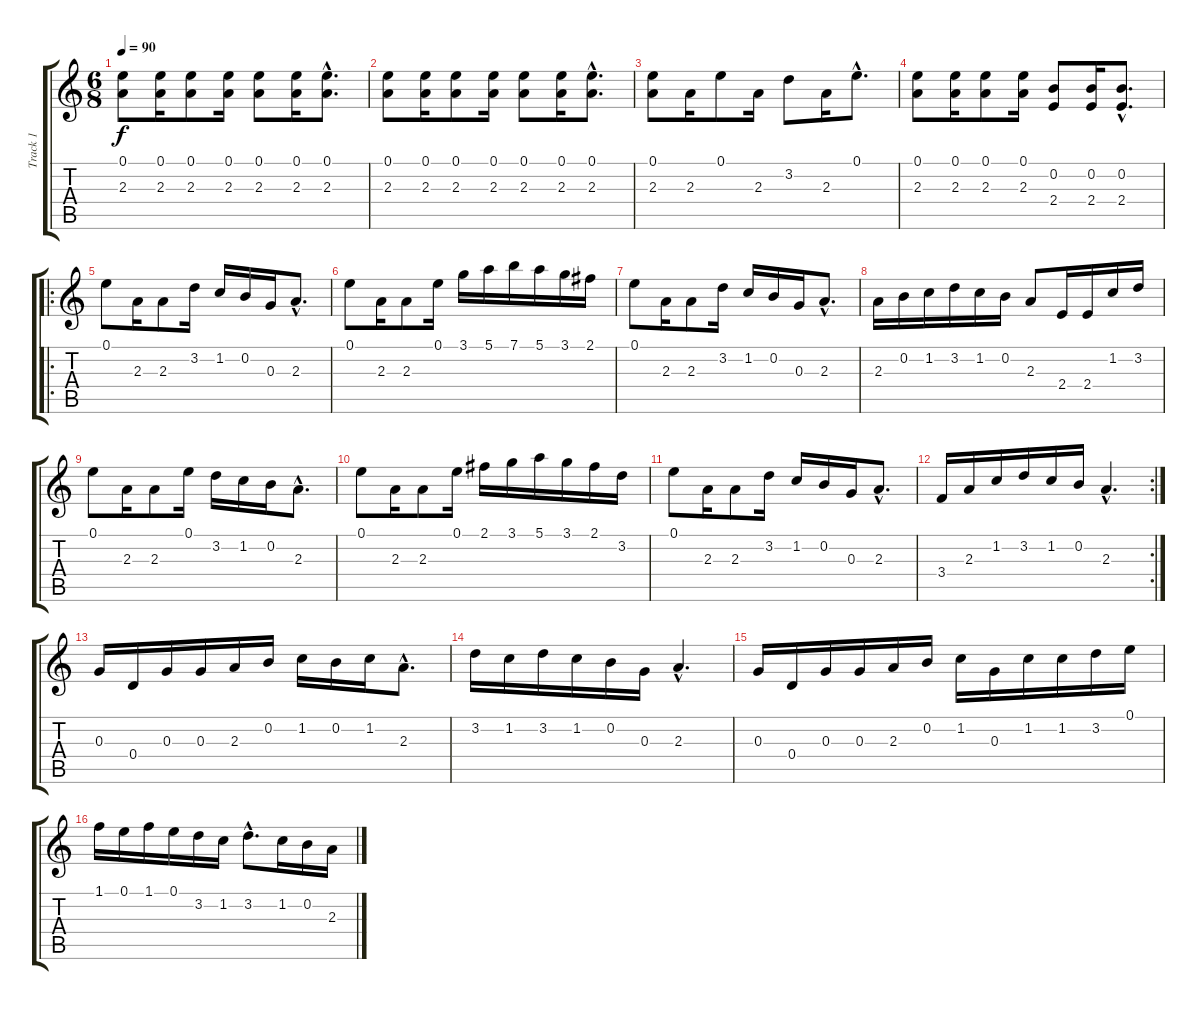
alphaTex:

\track ("Track 1" "Track 1") {instrument acousticguitarsteel}
\staff {score tabs}
\tuning (E4 B3 G3 D3 A2 E2) {hide}
\ts (6 8)
\tempo 90
\clef g2
\ks c
(0.1 2.3).8{dy f instrument acousticguitarsteel} (0.1 2.3).16 (0.1 2.3).8 (0.1 2.3).16 (0.1 2.3).8 (0.1 2.3).16 (0.1{hac} 2.3{hac}).8{d} |
(0.1 2.3).8 (0.1 2.3).16 (0.1 2.3).8 (0.1 2.3).16 (0.1 2.3).8 (0.1 2.3).16 (0.1{hac} 2.3{hac}).8{d} |
(0.1 2.3).8 2.3.16 0.1.8 2.3.16 3.2.8 2.3.16 0.1{hac}.8{d} |
(0.1 2.3).8 (0.1 2.3).16 (0.1 2.3).8 (0.1 2.3).16 (0.2 2.4).8 (0.2 2.4).16 (0.2{hac} 2.4{hac}).8{d} |
\ro
0.1.8 2.3.16 2.3.8 3.2.16 1.2.16 0.2.16 0.3.16 2.3{hac}.8{d} |
0.1.8 2.3.16 2.3.8 0.1.16 3.1.16 5.1.16 7.1.16 5.1.16 3.1.16 2.1.16 |
0.1.8 2.3.16 2.3.8 3.2.16 1.2.16 0.2.16 0.3.16 2.3{hac}.8{d} |
2.3.16 0.2.16 1.2.16 3.2.16 1.2.16 0.2.16 2.3.8 2.4.16 2.4.16 1.2.16 3.2.16 |
0.1.8 2.3.16 2.3.8 0.1.16 3.2.16 1.2.16 0.2.16 2.3{hac}.8{d} |
0.1.8 2.3.16 2.3.8 0.1.16 2.1.16 3.1.16 5.1.16 3.1.16 2.1.16 3.2.16 |
0.1.8 2.3.16 2.3.8 3.2.16 1.2.16 0.2.16 0.3.16 2.3{hac}.8{d} |
\rc 2
3.4.16 2.3.16 1.2.16 3.2.16 1.2.16 0.2.16 2.3{hac}.4{d} |
0.3.16 0.4.16 0.3.16 0.3.16 2.3.16 0.2.16 1.2.16 0.2.16 1.2.16 2.3{hac}.8{d} |
3.2.16 1.2.16 3.2.16 1.2.16 0.2.16 0.3.16 2.3{hac}.4{d} |
0.3.16 0.4.16 0.3.16 0.3.16 2.3.16 0.2.16 1.2.16 0.3.16 1.2.16 1.2.16 3.2.16 0.1.16 |
1.1.16 0.1.16 1.1.16 0.1.16 3.2.16 1.2.16 3.2{hac}.8{d} 1.2.16 0.2.16 2.3.16
